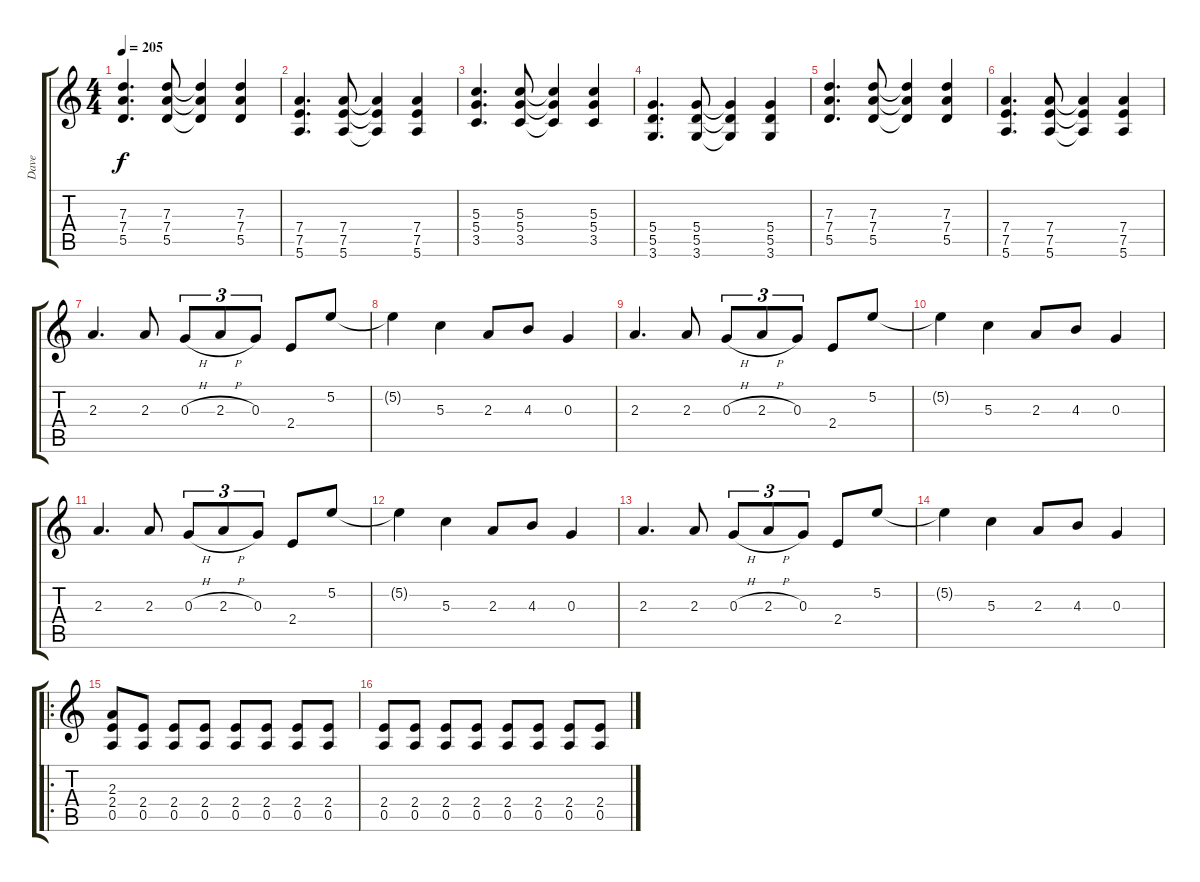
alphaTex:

\track ("Dave" "Dave") {instrument distortionguitar}
\staff {score tabs}
\tuning (E4 B3 G3 D3 A2 E2) {hide}
\ts (4 4)
\tempo 205
\clef g2
\ks c
(7.3 7.4 5.5).4{d dy f} (7.3 7.4 5.5).8 (7.3{t} 7.4{t} 5.5{t}).4 (7.3 7.4 5.5).4 |
(7.4 7.5 5.6).4{d} (7.4 7.5 5.6).8 (7.4{t} 7.5{t} 5.6{t}).4 (7.4 7.5 5.6).4 |
(5.3 5.4 3.5).4{d} (5.3 5.4 3.5).8 (5.3{t} 5.4{t} 3.5{t}).4 (5.3 5.4 3.5).4 |
(5.4 5.5 3.6).4{d} (5.4 5.5 3.6).8 (5.4{t} 5.5{t} 3.6{t}).4 (5.4 5.5 3.6).4 |
(7.3 7.4 5.5).4{d} (7.3 7.4 5.5).8 (7.3{t} 7.4{t} 5.5{t}).4 (7.3 7.4 5.5).4 |
(7.4 7.5 5.6).4{d} (7.4 7.5 5.6).8 (7.4{t} 7.5{t} 5.6{t}).4 (7.4 7.5 5.6).4 |
2.3.4{d} 2.3.8 0.3{h}.8{tu (3 2)} 2.3{h}.8{tu (3 2)} 0.3.8{tu (3 2)} 2.4.8 5.2.8 |
5.2{t}.4 5.3.4 2.3.8 4.3.8 0.3.4 |
2.3.4{d} 2.3.8 0.3{h}.8{tu (3 2)} 2.3{h}.8{tu (3 2)} 0.3.8{tu (3 2)} 2.4.8 5.2.8 |
5.2{t}.4 5.3.4 2.3.8 4.3.8 0.3.4 |
2.3.4{d} 2.3.8 0.3{h}.8{tu (3 2)} 2.3{h}.8{tu (3 2)} 0.3.8{tu (3 2)} 2.4.8 5.2.8 |
5.2{t}.4 5.3.4 2.3.8 4.3.8 0.3.4 |
2.3.4{d} 2.3.8 0.3{h}.8{tu (3 2)} 2.3{h}.8{tu (3 2)} 0.3.8{tu (3 2)} 2.4.8 5.2.8 |
5.2{t}.4 5.3.4 2.3.8 4.3.8 0.3.4 |
\ro
(2.3 2.4 0.5).8 (2.4 0.5).8 (2.4 0.5).8 (2.4 0.5).8 (2.4 0.5).8 (2.4 0.5).8 (2.4 0.5).8 (2.4 0.5).8 |
(2.4 0.5).8 (2.4 0.5).8 (2.4 0.5).8 (2.4 0.5).8 (2.4 0.5).8 (2.4 0.5).8 (2.4 0.5).8 (2.4 0.5).8
